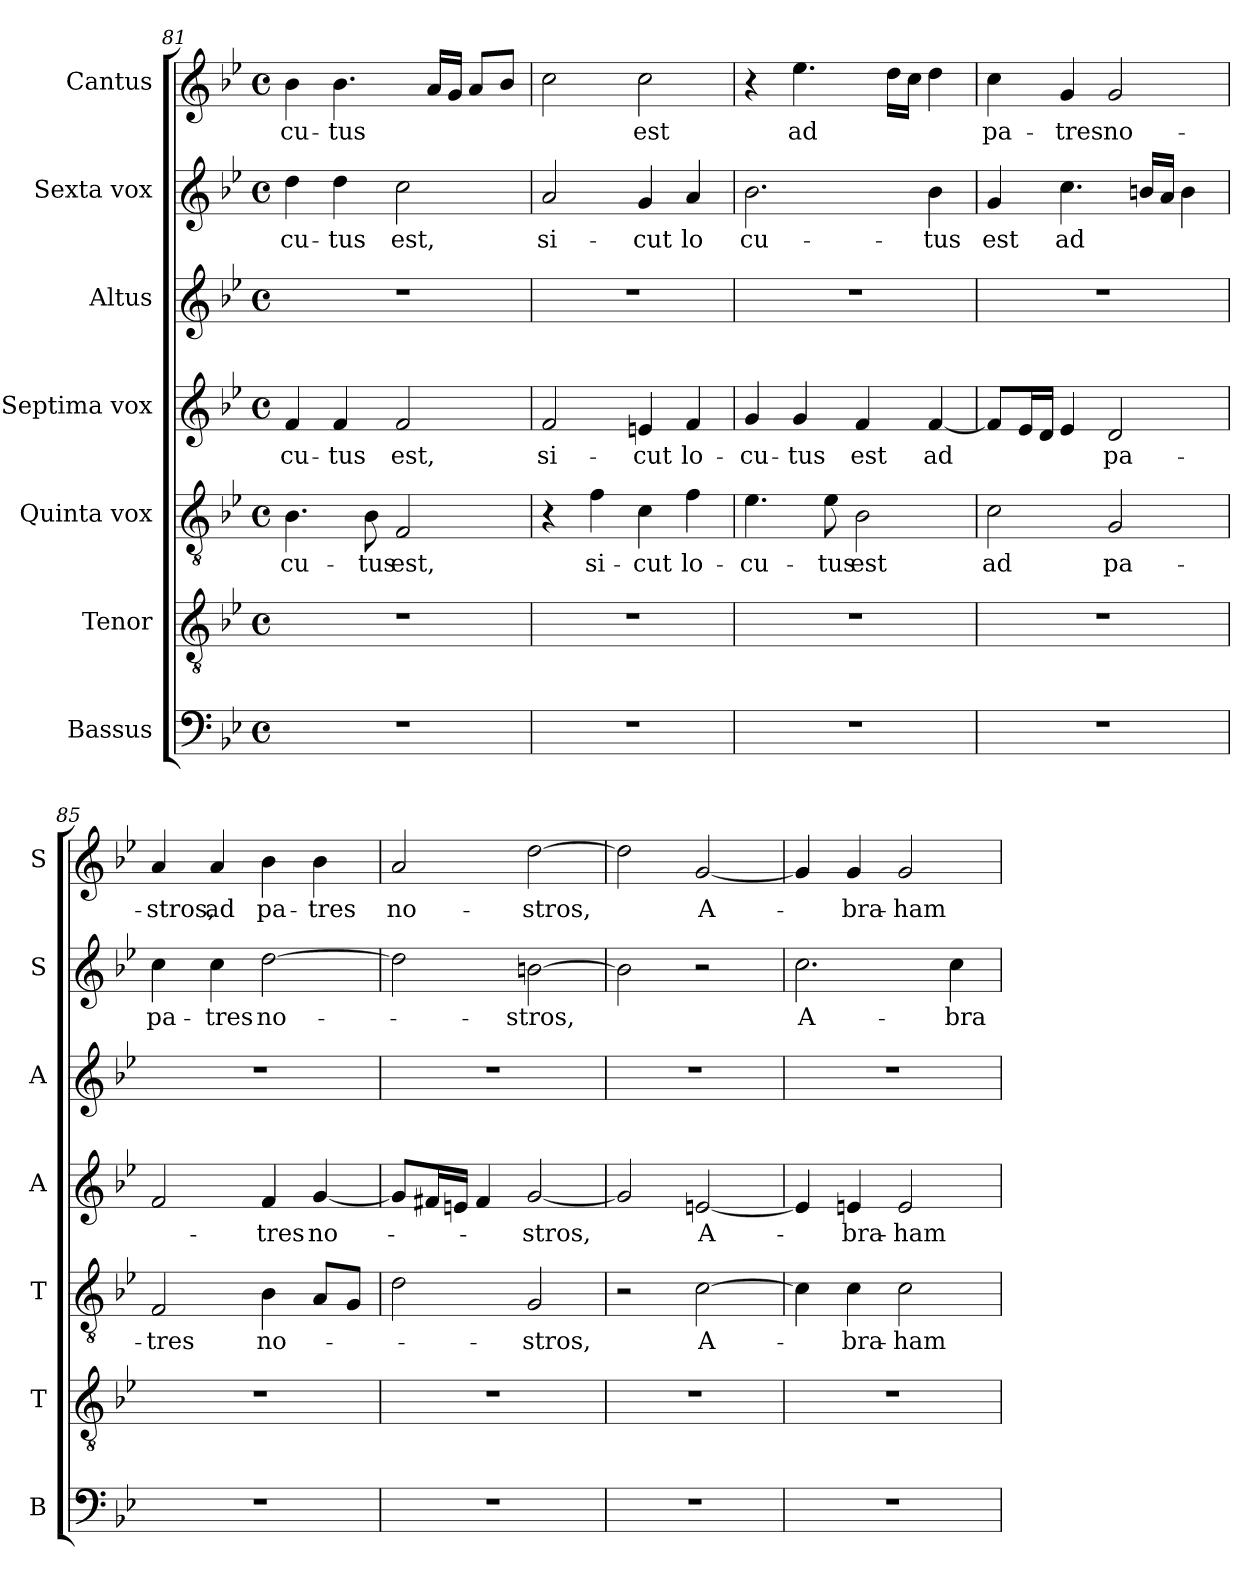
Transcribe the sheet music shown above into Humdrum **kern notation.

**kern	**kern	**kern	**text	**kern	**text	**kern	**kern	**text	**kern	**text
*part7	*part6	*part5	*part5	*part4	*part4	*part3	*part2	*part2	*part1	*part1
*staff7	*staff6	*staff5	*staff5	*staff4	*staff4	*staff3	*staff2	*staff2	*staff1	*staff1
*I"Bassus	*I"Tenor	*I"Quinta vox	*	*I"Septima vox	*	*I"Altus	*I"Sexta vox	*	*I"Cantus	*
*I'B	*I'T	*I'T	*	*I'A	*	*I'A	*I'S	*	*I'S	*
*clefF4	*clefGv2	*clefGv2	*	*clefG2	*	*clefG2	*clefG2	*	*clefG2	*
*	*ITrd7c12	*ITrd7c12	*	*	*	*	*	*	*	*
*k[b-e-]	*k[b-e-]	*k[b-e-]	*	*k[b-e-]	*	*k[b-e-]	*k[b-e-]	*	*k[b-e-]	*
*B-:	*B-:	*B-:	*	*B-:	*	*B-:	*B-:	*	*B-:	*
*M4/4	*M4/4	*M4/4	*	*M4/4	*	*M4/4	*M4/4	*	*M4/4	*
*met(c)	*met(c)	*met(c)	*	*met(c)	*	*met(c)	*met(c)	*	*met(c)	*
=81	=81	=81	=81	=81	=81	=81	=81	=81	=81	=81
!	!	!	!LO:LY:b	!	!LO:LY:b	!	!	!LO:LY:b	!	!LO:LY:b
1r	1r	4.BB-\	-cu-	4f/	-cu-	1r	4dd\	-cu-	4b-\	-cu-
!	!	!	!	!	!LO:LY:b	!	!	!LO:LY:b	!	!LO:LY:b
.	.	.	.	4f/	-tus	.	4dd\	-tus	4.b-\	-tus
!	!	!	!LO:LY:b	!	!	!	!	!	!	!
.	.	8BB-\	-tus	.	.	.	.	.	.	.
!	!	!	!LO:LY:b	!	!LO:LY:b	!	!	!LO:LY:b	!	!
.	.	2FF/	est,	2f/	est,	.	2cc\	est,	.	.
.	.	.	.	.	.	.	.	.	16a/LL	.
.	.	.	.	.	.	.	.	.	16g/JJ	.
.	.	.	.	.	.	.	.	.	8a/L	.
.	.	.	.	.	.	.	.	.	8b-/J	.
=82	=82	=82	=82	=82	=82	=82	=82	=82	=82	=82
!	!	!	!	!	!LO:LY:b	!	!	!LO:LY:b	!	!
1r	1r	4r	.	2f/	si-	1r	2a/	si-	2cc\	.
!	!	!	!LO:LY:b	!	!	!	!	!	!	!
.	.	4F\	si-	.	.	.	.	.	.	.
!	!	!	!LO:LY:b	!	!LO:LY:b	!	!	!LO:LY:b	!	!LO:LY:b
.	.	4C\	-cut	4en/	-cut	.	4g/	-cut	2cc\	est
!	!	!	!LO:LY:b	!	!LO:LY:b	!	!	!LO:LY:b	!	!
.	.	4F\	lo-	4f/	lo-	.	4a/	lo	.	.
=83	=83	=83	=83	=83	=83	=83	=83	=83	=83	=83
!	!	!	!LO:LY:b	!	!LO:LY:b	!	!	!LO:LY:b	!	!
1r	1r	4.E-\	-cu-	4g/	-cu-	1r	2.b-\	cu-	4r	.
!	!	!	!	!	!LO:LY:b	!	!	!	!	!LO:LY:b
.	.	.	.	4g/	-tus	.	.	.	4.ee-\	ad
!	!	!	!LO:LY:b	!	!	!	!	!	!	!
.	.	8E-\	-tus	.	.	.	.	.	.	.
!	!	!	!LO:LY:b	!	!LO:LY:b	!	!	!	!	!
.	.	2BB-\	est	4f/	est	.	.	.	.	.
.	.	.	.	.	.	.	.	.	16dd\LL	.
.	.	.	.	.	.	.	.	.	16cc\JJ	.
!	!	!	!	!	!LO:LY:b	!	!	!LO:LY:b	!	!
.	.	.	.	[<4f/	ad	.	4b-\	-tus	4dd\	.
=84	=84	=84	=84	=84	=84	=84	=84	=84	=84	=84
!	!	!	!LO:LY:b	!	!	!	!	!LO:LY:b	!	!LO:LY:b
1r	1r	2C\	ad	8f/L]	.	1r	4g/	est	4cc\	pa-
.	.	.	.	16e-/L	.	.	.	.	.	.
.	.	.	.	16d/JJ	.	.	.	.	.	.
!	!	!	!	!	!	!	!	!LO:LY:b	!	!LO:LY:b
.	.	.	.	4e-/	.	.	4.cc\	ad	4g/	-tres
!	!	!	!LO:LY:b	!	!LO:LY:b	!	!	!	!	!LO:LY:b
.	.	2GG/	pa-	2d/	pa-	.	.	.	2g/	no-
.	.	.	.	.	.	.	16bn/LL	.	.	.
.	.	.	.	.	.	.	16a/JJ	.	.	.
.	.	.	.	.	.	.	4b\	.	.	.
!!LO:LB:g=z
=85	=85	=85	=85	=85	=85	=85	=85	=85	=85	=85
!	!	!	!LO:LY:b	!	!	!	!	!LO:LY:b	!	!LO:LY:b
1r	1r	2FF/	-tres	2f/	.	1r	4cc\	pa-	4a/	-stros,
!	!	!	!	!	!	!	!	!LO:LY:b	!	!LO:LY:b
.	.	.	.	.	.	.	4cc\	-tres	4a/	ad
!	!	!	!LO:LY:b	!	!LO:LY:b	!	!	!LO:LY:b	!	!LO:LY:b
.	.	4BB-\	no-	4f/	-tres	.	[>2dd\	no-	4b-\	pa-
!	!	!	!	!	!LO:LY:b	!	!	!	!	!LO:LY:b
.	.	8AA/L	.	[<4g/	no-	.	.	.	4b-\	-tres
.	.	8GG/J	.	.	.	.	.	.	.	.
=86	=86	=86	=86	=86	=86	=86	=86	=86	=86	=86
!	!	!	!	!	!	!	!	!	!	!LO:LY:b
1r	1r	2D\	.	8g/L]	.	1r	2dd\]	.	2a/	no-
.	.	.	.	16f#X/L	.	.	.	.	.	.
.	.	.	.	16en/JJ	.	.	.	.	.	.
.	.	.	.	4f#/	.	.	.	.	.	.
!	!	!	!LO:LY:b	!	!LO:LY:b	!	!	!LO:LY:b	!	!LO:LY:b
.	.	2GG/	-stros,	[<2g/	-stros,	.	[>2bn\	-stros,	[>2dd\	-stros,
=87	=87	=87	=87	=87	=87	=87	=87	=87	=87	=87
1r	1r	2r	.	2g/]	.	1r	2b\]	.	2dd\]	.
!	!	!	!LO:LY:b	!	!LO:LY:b	!	!	!	!	!LO:LY:b
.	.	[>2C\	A-	[<2en/	A-	.	2r	.	[<2g/	A-
=88	=88	=88	=88	=88	=88	=88	=88	=88	=88	=88
!	!	!	!	!	!	!	!	!LO:LY:b	!	!
1r	1r	4C\]	.	4e/]	.	1r	2.cc\	A-	4g/]	.
!	!	!	!LO:LY:b	!	!LO:LY:b	!	!	!	!	!LO:LY:b
.	.	4C\	-bra-	4en/	-bra-	.	.	.	4g/	-bra-
!	!	!	!LO:LY:b	!	!LO:LY:b	!	!	!	!	!LO:LY:b
.	.	2C\	-ham	2e/	-ham	.	.	.	2g/	-ham
!	!	!	!	!	!	!	!	!LO:LY:b	!	!
.	.	.	.	.	.	.	4cc\	-bra-	.	.
=	=	=	=	=	=	=	=	=	=	=
*-	*-	*-	*-	*-	*-	*-	*-	*-	*-	*-
